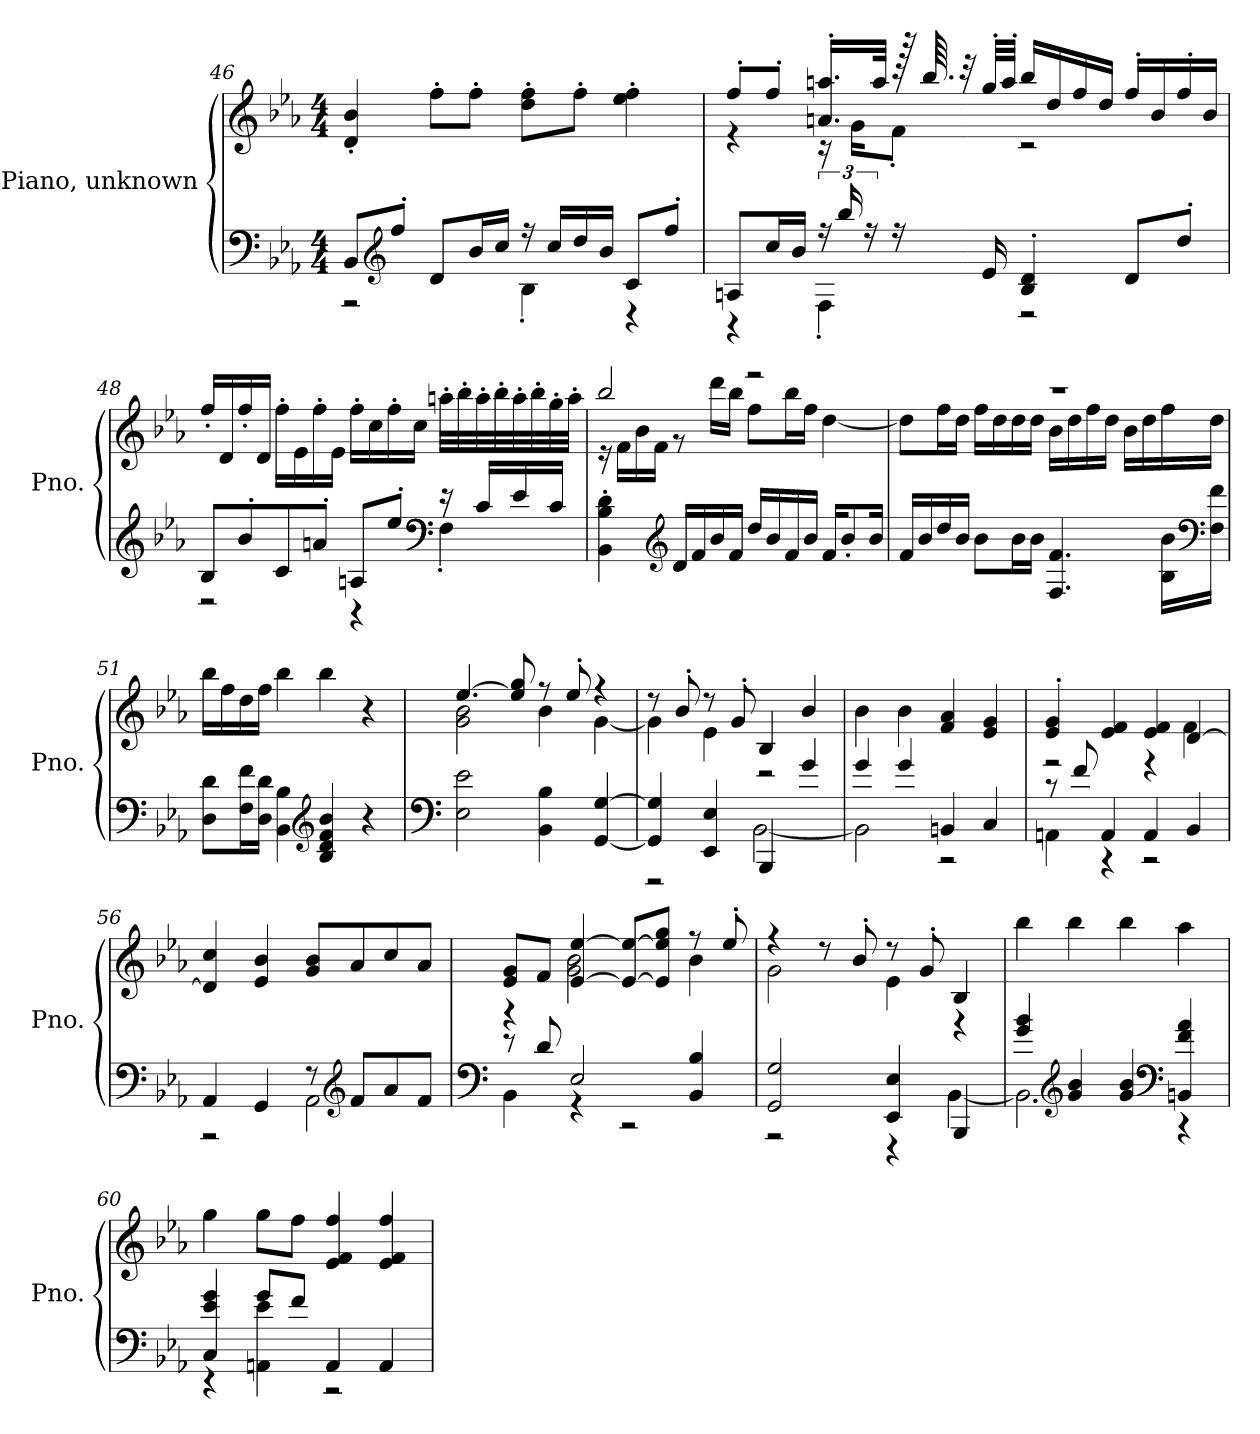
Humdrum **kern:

**kern	**kern
*part1	*part1
*staff2	*staff1
*I"Piano, unknown	*
*I'Pno.	*
*clefF4	*clefG2
*k[b-e-a-]	*k[b-e-a-]
*M4/4	*M4/4
=46	=46
*^	*
8BB-/L	2r	4d/' 4b-/'
*clefG2	*	*
8ff'/J	.	.
8d/L	.	8ff'\L
16b-/L	.	8ff'\J
16cc/JJ	.	.
16r	4B-'\	8dd\' 8ff\'L
16cc/LL	.	.
16dd/	.	8ff'\J
16b-/JJ	.	.
8c/L	4r	4ee-\' 4ff\'
8ff'/J	.	.
!!LO:LB:g=z
=47	=47	=47
*	*	*^
8An/L	4r	8ff'/L	4r
16cc/L	.	8ff'/J	.
16b-/JJ	.	.	.
24r	4F'\	16.an/' 16.aan/'LL	16r
24bb-/	.	.	.
.	.	.	16g\KL
24r	.	.	.
.	.	32aa/JJk	.
16r	.	128r	8f'\J
.	.	64.bb-/	.
.	.	32r	.
16e-/	.	32gg'/LLL	.
.	.	32aa'/JJJ	.
4B-/' 4d/'	2r	16bb-/LL	2r
.	.	16dd/	.
.	.	16ff/	.
.	.	16dd/JJ	.
8d/L	.	16ff'/LL	.
.	.	16b-/	.
8dd'/J	.	16ff'/	.
.	.	16b-/JJ	.
*	*	*v	*v
=48	=48	=48
8B-/L	2r	16ff'/LL
.	.	16d/
8b-'/	.	16ff'/
.	.	16d/JJ
8c/	.	16ff'\LL
.	.	16e-\
8an'/J	.	16ff'\
.	.	16e-\JJ
8An/L	4r	16ff'\LL
.	.	16cc\
8ee-'/J	.	16ff'\
.	.	16cc\JJ
*clefF4	*	*
16r	4F'\	32aan'\LLL
.	.	32bb-'\
16c/LL	.	32aa'\
.	.	32bb-'\
16e-/	.	32aa'\
.	.	32bb-'\
16c/JJ	.	32gg'\
.	.	32aa'\JJJ
*v	*v	*
!!LO:LB:g=z
=49	=49
*	*^
4BB-\' 4B-\' 4d\'	2bb-/	16r
.	.	16f\LL
.	.	16b-\
.	.	16f\JJ
*clefG2	*	*
16d/LL	.	8r
16f/	.	.
16b-/	.	16ddd\LL
16f/JJ	.	16bb-\JJ
16dd/LL	2r	8ff\L
16b-/	.	.
16f/	.	16bb-\L
16b-/JJ	.	16ff\JJ
16f/KL	.	[4dd\
8b-'/	.	.
16b-/Jk	.	.
=50	=50	=50
16f/LL	1r	8dd\L]
16b-/	.	.
16dd/	.	16ff\L
16b-/JJ	.	16dd\JJ
8b-\L	.	16ff\LL
.	.	16dd\
16b-\L	.	16dd\
16b-\JJ	.	16dd\JJ
4.F/ 4.f/	.	16b-\LL
.	.	16dd\
.	.	16ff\
.	.	16dd\JJ
.	.	16b-\LL
.	.	16dd\
16B-\ 16b-\LL	.	16ff\
*clefF4	*	*
16F\ 16f\JJ	.	16dd\JJ
*	*v	*v
=51	=51
8D\ 8d\L	16bb-\LL
.	16ff\
16F\ 16f\L	16dd\
16D\ 16d\JJ	16ff\JJ
4BB-\ 4B-\	4bb-\
*clefG2	*
4B-/ 4d/ 4f/ 4b-/	4bb-\
4r	4r
!!LO:PB:g=z
=52	=52
*clefF4	*
*	*^
2E-\ 2e-\	[4.ee-/	2g\ 2b-\
.	8ee-/] 8gg/	.
4BB-\ 4B-\	8r	4b-\
.	8ee-'/	.
[4GG/ [4G/	4r	[4g\
=53	=53	=53
*^	*	*
4GG/] 4G/]	2r	8r	4g\]
.	.	8b-'/	.
4EE-/ 4E-/	.	8r	4e-\
.	.	8g'/	.
4BBB-/	[2BB-\	4B-/	2r
4g/	.	4b-/	.
*	*	*v	*v
=54	=54	=54
4g/	2BB-\]	4b-\
4g/	.	4b-\
4BBn/	2r	4f/ 4a-/
4C/	.	4e-/ 4g/
=55	=55	=55
*	*	*^
8r	4AAn\	4e-/' 4g/'	2r
8f/	.	.	.
4AA/	4r	4e-/ 4f/	.
4AA/	2r	4e-/ 4f/	4r
4BB-/	.	[4d/	4f\
*	*	*v	*v
=56	=56	=56
4AA-/	2r	4d/] 4cc/
4GG/	.	4e-/ 4b-/
8r	2AA-\	8g/ 8b-/L
*clefG2	*	*
8f/L	.	8a-/
8a-/	.	8cc/
8f/J	.	8a-/J
!!LO:LB:g=z
=57	=57	=57
*clefF4	*	*
*	*	*^
8r	4BB-\	8e-/ 8g/L	4r
8d/	.	8f/J	.
2E-/	4r	[4e-/ [4ee-/	2g\ 2b-\
.	2r	8e-/_ 8ee-/_L	.
.	.	8e-/] 8ee-/] 8gg/J	.
4BB-/ 4B-/	.	8r	4b-\
.	.	8ee-'/	.
=58	=58	=58	=58
2GG/ 2G/	2r	4r	2g\
.	.	8r	.
.	.	8b-'/	.
4EE-/ 4E-/	4r	8r	4e-\
.	.	8g'/	.
4BBB-/	[4BB-\	4B-/	4r
*	*	*v	*v
=59	=59	=59
4g/ 4b-/	2.BB-\]	4bb-\
*clefG2	*	*
4g/ 4b-/	.	4bb-\
4g/ 4b-/	.	4bb-\
*clefF4	*	*
4BBn/ 4f/ 4a-/	4r	4aa-\
=60	=60	=60
4C/ 4e-/ 4g/	4r	4gg\
8g/L	4AAn\ 4e-\	8gg\L
8f/J	.	8ff\J
4AA/	2r	4e-/ 4f/ 4ff/
4AA/	.	4e-/ 4f/ 4ff/
*v	*v	*
=	=
*-	*-
